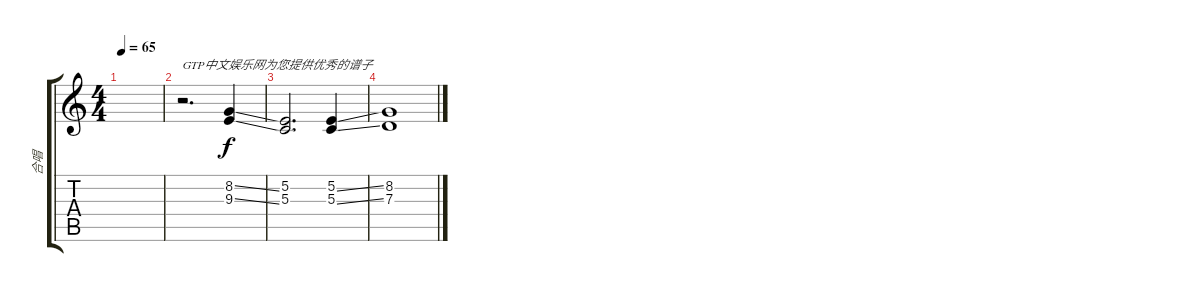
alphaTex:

\track ("合唱" "合唱") {instrument violin}
\staff {score tabs}
\tuning (E4 B3 G3 D3 A2 E2) {hide}
\ts (4 4)
\tempo 65
\clef g2
\ks c
|
r.2{d txt "GTP中文娱乐网为您提供优秀的谱子"} (8.2{ss} 9.3{ss}).4 |
(5.2 5.3).2{d} (5.2{ss} 5.3{ss}).4 |
(8.2 7.3).1
